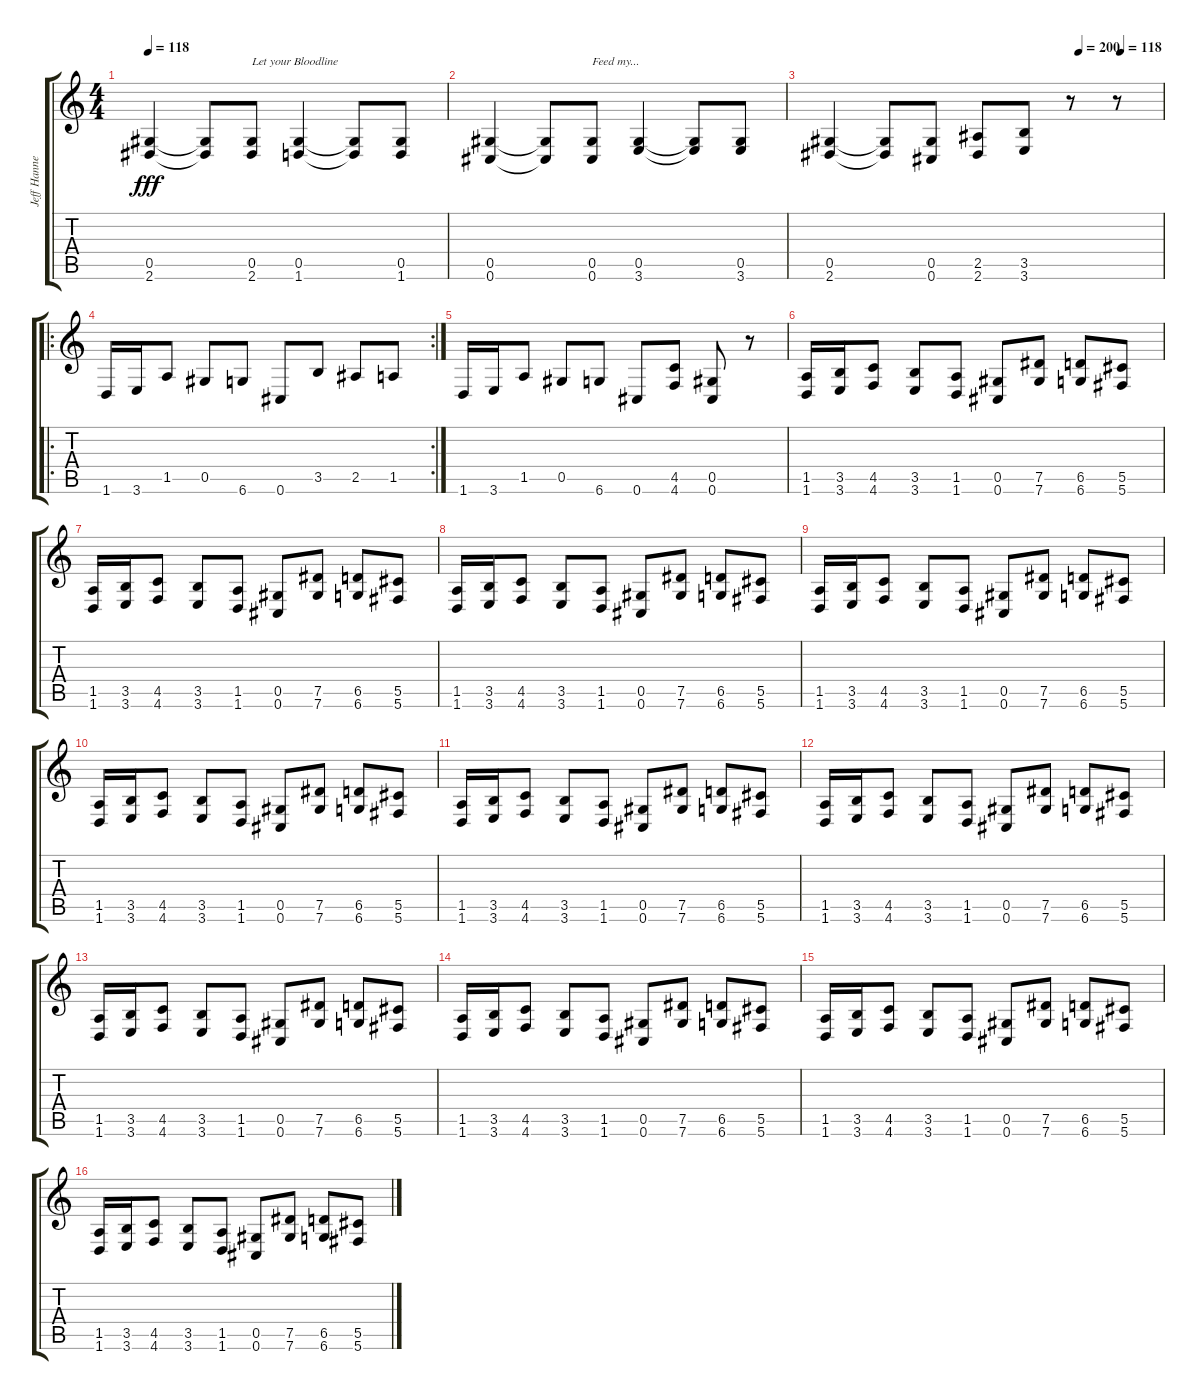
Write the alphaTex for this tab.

\track ("Jeff Hanneman" "Jeff Hanne") {instrument distortionguitar}
\staff {score tabs}
\tuning (Eb4 Bb3 Gb3 Db3 Ab2 Db2) {hide}
\ts (4 4)
\tempo 118
\clef g2
\ks c
(0.5 2.6).4{dy fff} (0.5{t} 2.6{t}).8 (0.5 2.6).8{txt "Let your Bloodline"} (0.5 1.6).4 (0.5{t} 1.6{t}).8 (0.5 1.6).8 |
(0.5 0.6).4 (0.5{t} 0.6{t}).8 (0.5 0.6).8{txt "Feed my..."} (0.5 3.6).4 (0.5{t} 3.6{t}).8 (0.5 3.6).8 |
\tempo (200 0.75)
\tempo (118 0.875)
(0.5 2.6).4 (0.5{t} 2.6{t}).8 (0.5 0.6).8 (2.5 2.6).8 (3.5 3.6).8 r.8 r.8 |
\ro
\rc 2
1.6.16 3.6.16 1.5.8 0.5.8 6.6.8 0.6.8 3.5.8 2.5.8 1.5.8 |
1.6.16 3.6.16 1.5.8 0.5.8 6.6.8 0.6.8 (4.5 4.6).8 (0.5 0.6).8 r.8 |
(1.5 1.6).16 (3.5 3.6).16 (4.5 4.6).8 (3.5 3.6).8 (1.5 1.6).8 (0.5 0.6).8 (7.5 7.6).8 (6.5 6.6).8 (5.5 5.6).8 |
(1.5 1.6).16 (3.5 3.6).16 (4.5 4.6).8 (3.5 3.6).8 (1.5 1.6).8 (0.5 0.6).8 (7.5 7.6).8 (6.5 6.6).8 (5.5 5.6).8 |
(1.5 1.6).16 (3.5 3.6).16 (4.5 4.6).8 (3.5 3.6).8 (1.5 1.6).8 (0.5 0.6).8 (7.5 7.6).8 (6.5 6.6).8 (5.5 5.6).8 |
(1.5 1.6).16 (3.5 3.6).16 (4.5 4.6).8 (3.5 3.6).8 (1.5 1.6).8 (0.5 0.6).8 (7.5 7.6).8 (6.5 6.6).8 (5.5 5.6).8 |
(1.5 1.6).16 (3.5 3.6).16 (4.5 4.6).8 (3.5 3.6).8 (1.5 1.6).8 (0.5 0.6).8 (7.5 7.6).8 (6.5 6.6).8 (5.5 5.6).8 |
(1.5 1.6).16 (3.5 3.6).16 (4.5 4.6).8 (3.5 3.6).8 (1.5 1.6).8 (0.5 0.6).8 (7.5 7.6).8 (6.5 6.6).8 (5.5 5.6).8 |
(1.5 1.6).16 (3.5 3.6).16 (4.5 4.6).8 (3.5 3.6).8 (1.5 1.6).8 (0.5 0.6).8 (7.5 7.6).8 (6.5 6.6).8 (5.5 5.6).8 |
(1.5 1.6).16 (3.5 3.6).16 (4.5 4.6).8 (3.5 3.6).8 (1.5 1.6).8 (0.5 0.6).8 (7.5 7.6).8 (6.5 6.6).8 (5.5 5.6).8 |
(1.5 1.6).16 (3.5 3.6).16 (4.5 4.6).8 (3.5 3.6).8 (1.5 1.6).8 (0.5 0.6).8 (7.5 7.6).8 (6.5 6.6).8 (5.5 5.6).8 |
(1.5 1.6).16 (3.5 3.6).16 (4.5 4.6).8 (3.5 3.6).8 (1.5 1.6).8 (0.5 0.6).8 (7.5 7.6).8 (6.5 6.6).8 (5.5 5.6).8 |
(1.5 1.6).16 (3.5 3.6).16 (4.5 4.6).8 (3.5 3.6).8 (1.5 1.6).8 (0.5 0.6).8 (7.5 7.6).8 (6.5 6.6).8 (5.5 5.6).8
